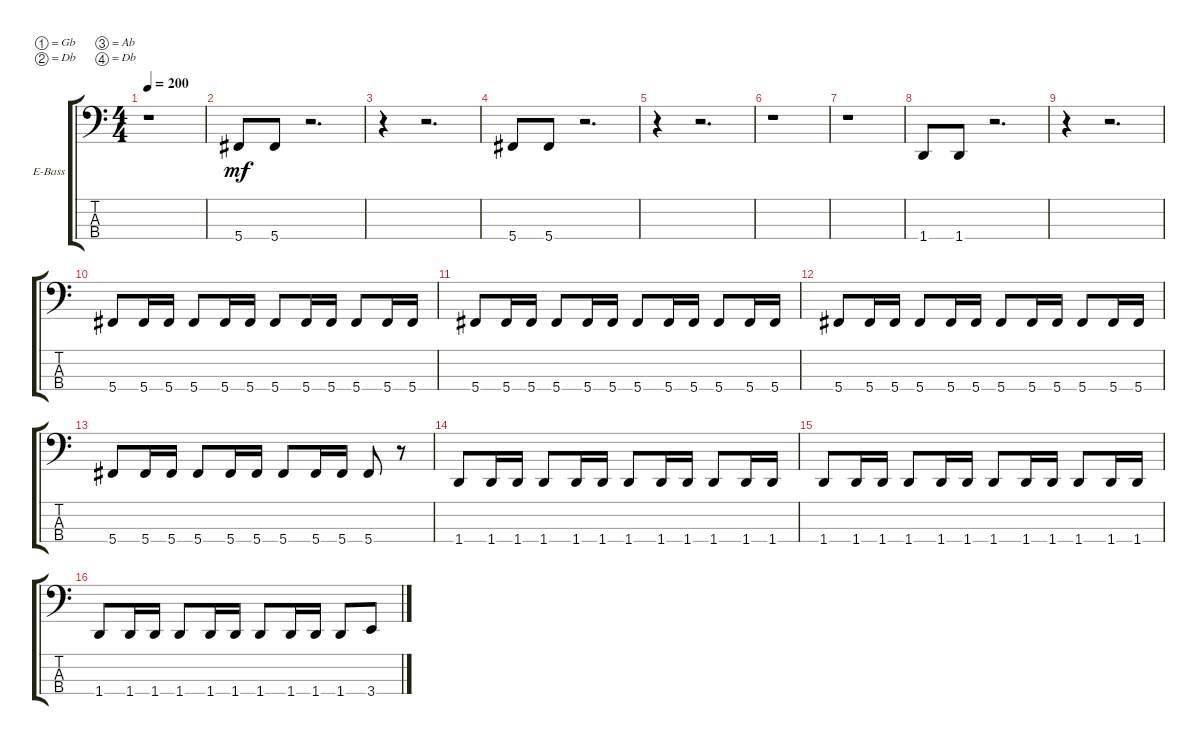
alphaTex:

\bracketExtendMode groupsimilarinstruments
\firstSystemTrackNameOrientation horizontal
\otherSystemsTrackNameOrientation horizontal
\track ("Bass" "E-Bass") {instrument electricbassfinger}
\staff {score tabs}
\tuning (Gb2 Db2 Ab1 Db1)
\ts (4 4)
\tempo 200
\clef f4
\ks c
r.1{dy mf instrument electricbassfinger} |
5.4.8 5.4.8 r.2{d} |
r.4 r.2{d} |
5.4.8 5.4.8 r.2{d} |
r.4 r.2{d} |
r.1 |
r.1 |
1.4.8 1.4.8 r.2{d} |
r.4 r.2{d} |
5.4.8 5.4.16 5.4.16 5.4.8 5.4.16 5.4.16 5.4.8 5.4.16 5.4.16 5.4.8 5.4.16 5.4.16 |
5.4.8 5.4.16 5.4.16 5.4.8 5.4.16 5.4.16 5.4.8 5.4.16 5.4.16 5.4.8 5.4.16 5.4.16 |
5.4.8 5.4.16 5.4.16 5.4.8 5.4.16 5.4.16 5.4.8 5.4.16 5.4.16 5.4.8 5.4.16 5.4.16 |
5.4.8 5.4.16 5.4.16 5.4.8 5.4.16 5.4.16 5.4.8 5.4.16 5.4.16 5.4.8 r.8 |
1.4.8 1.4.16 1.4.16 1.4.8 1.4.16 1.4.16 1.4.8 1.4.16 1.4.16 1.4.8 1.4.16 1.4.16 |
1.4.8 1.4.16 1.4.16 1.4.8 1.4.16 1.4.16 1.4.8 1.4.16 1.4.16 1.4.8 1.4.16 1.4.16 |
1.4.8 1.4.16 1.4.16 1.4.8 1.4.16 1.4.16 1.4.8 1.4.16 1.4.16 1.4.8 3.4.8
